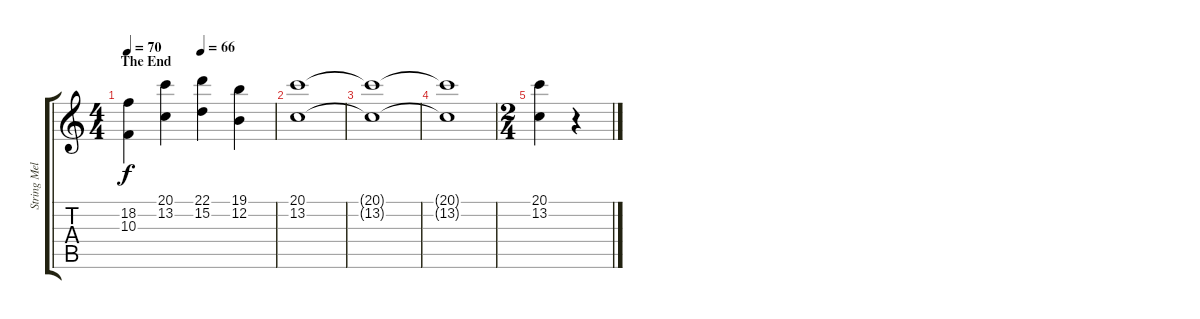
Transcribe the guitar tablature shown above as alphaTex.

\track ("String Melody" "String Mel") {instrument stringensemble1}
\staff {score tabs}
\tuning (E4 B3 G3 D3 A2 E2) {hide}
\ts (4 4)
\section ("" "The End")
\tempo 70
\tempo (66 0.5)
\clef g2
\ks c
(18.2 10.3).4{dy f} (20.1 13.2).4 (22.1 15.2).4 (19.1 12.2).4 |
(20.1 13.2).1 |
(20.1{t} 13.2{t}).1 |
(20.1{t} 13.2{t}).1 |
\ts (2 4)
(20.1 13.2).4 r.4
